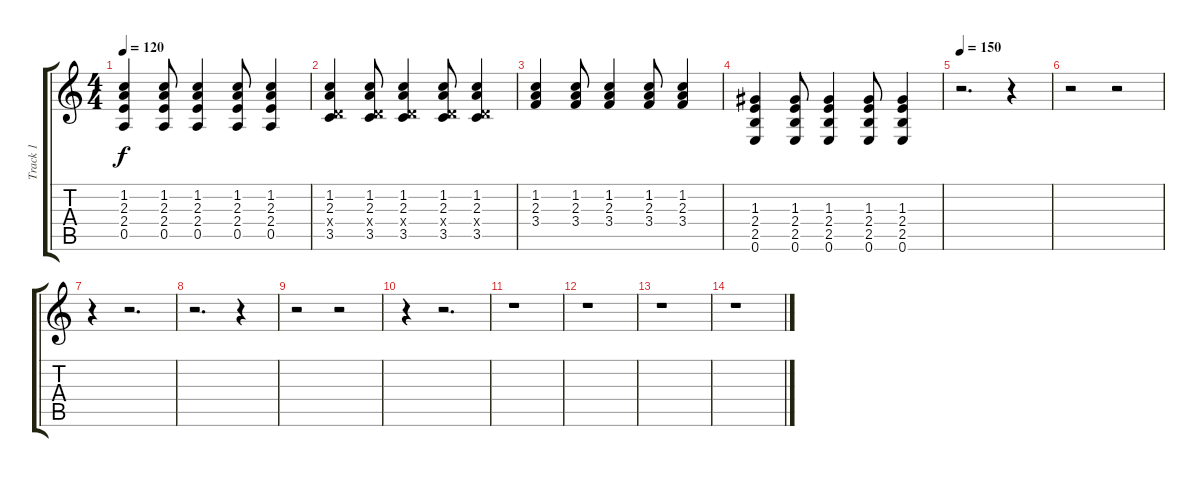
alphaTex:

\track ("Track 1" "Track 1") {instrument acousticguitarsteel}
\staff {score tabs}
\tuning (E4 B3 G3 D3 A2 E2) {hide}
\ts (4 4)
\tempo 120
\clef g2
\ks c
(1.2 2.3 2.4 0.5).4{dy f} (1.2 2.3 2.4 0.5).8 (1.2 2.3 2.4 0.5).4 (1.2 2.3 2.4 0.5).8 (1.2 2.3 2.4 0.5).4 |
(1.2 2.3 0.4{x} 3.5).4 (1.2 2.3 0.4{x} 3.5).8 (1.2 2.3 0.4{x} 3.5).4 (1.2 2.3 0.4{x} 3.5).8 (1.2 2.3 0.4{x} 3.5).4 |
(1.2 2.3 3.4).4 (1.2 2.3 3.4).8 (1.2 2.3 3.4).4 (1.2 2.3 3.4).8 (1.2 2.3 3.4).4 |
(1.3 2.4 2.5 0.6).4 (1.3 2.4 2.5 0.6).8 (1.3 2.4 2.5 0.6).4 (1.3 2.4 2.5 0.6).8 (1.3 2.4 2.5 0.6).4 |
\tempo 150
r.2{d} r.4 |
r.2 r.2 |
r.4 r.2{d} |
r.2{d} r.4 |
r.2 r.2 |
r.4 r.2{d} |
r.1 |
r.1 |
r.1 |
r.1
